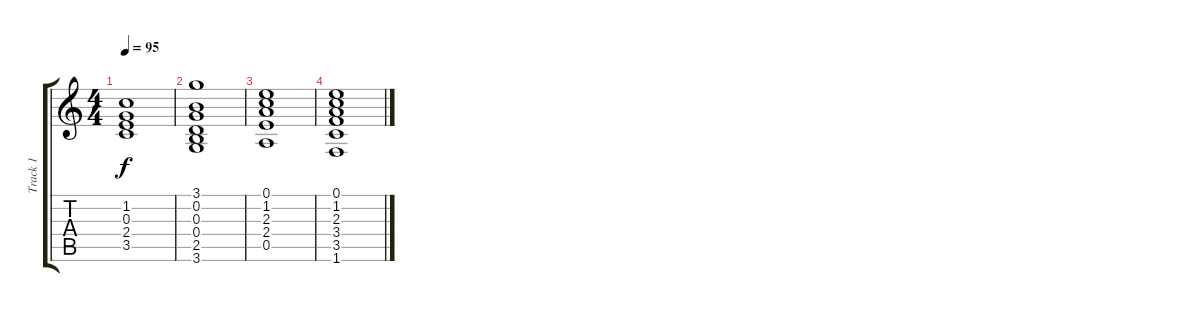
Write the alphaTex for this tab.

\track ("Track 1" "Track 1") {instrument acousticguitarsteel}
\staff {score tabs}
\tuning (E4 B3 G3 D3 A2 E2) {hide}
\ts (4 4)
\tempo 95
\clef g2
\ks c
(1.2 0.3 2.4 3.5).1{dy f} |
(3.1 0.2 0.3 0.4 2.5 3.6).1 |
(0.1 1.2 2.3 2.4 0.5).1 |
(0.1 1.2 2.3 3.4 3.5 1.6).1
